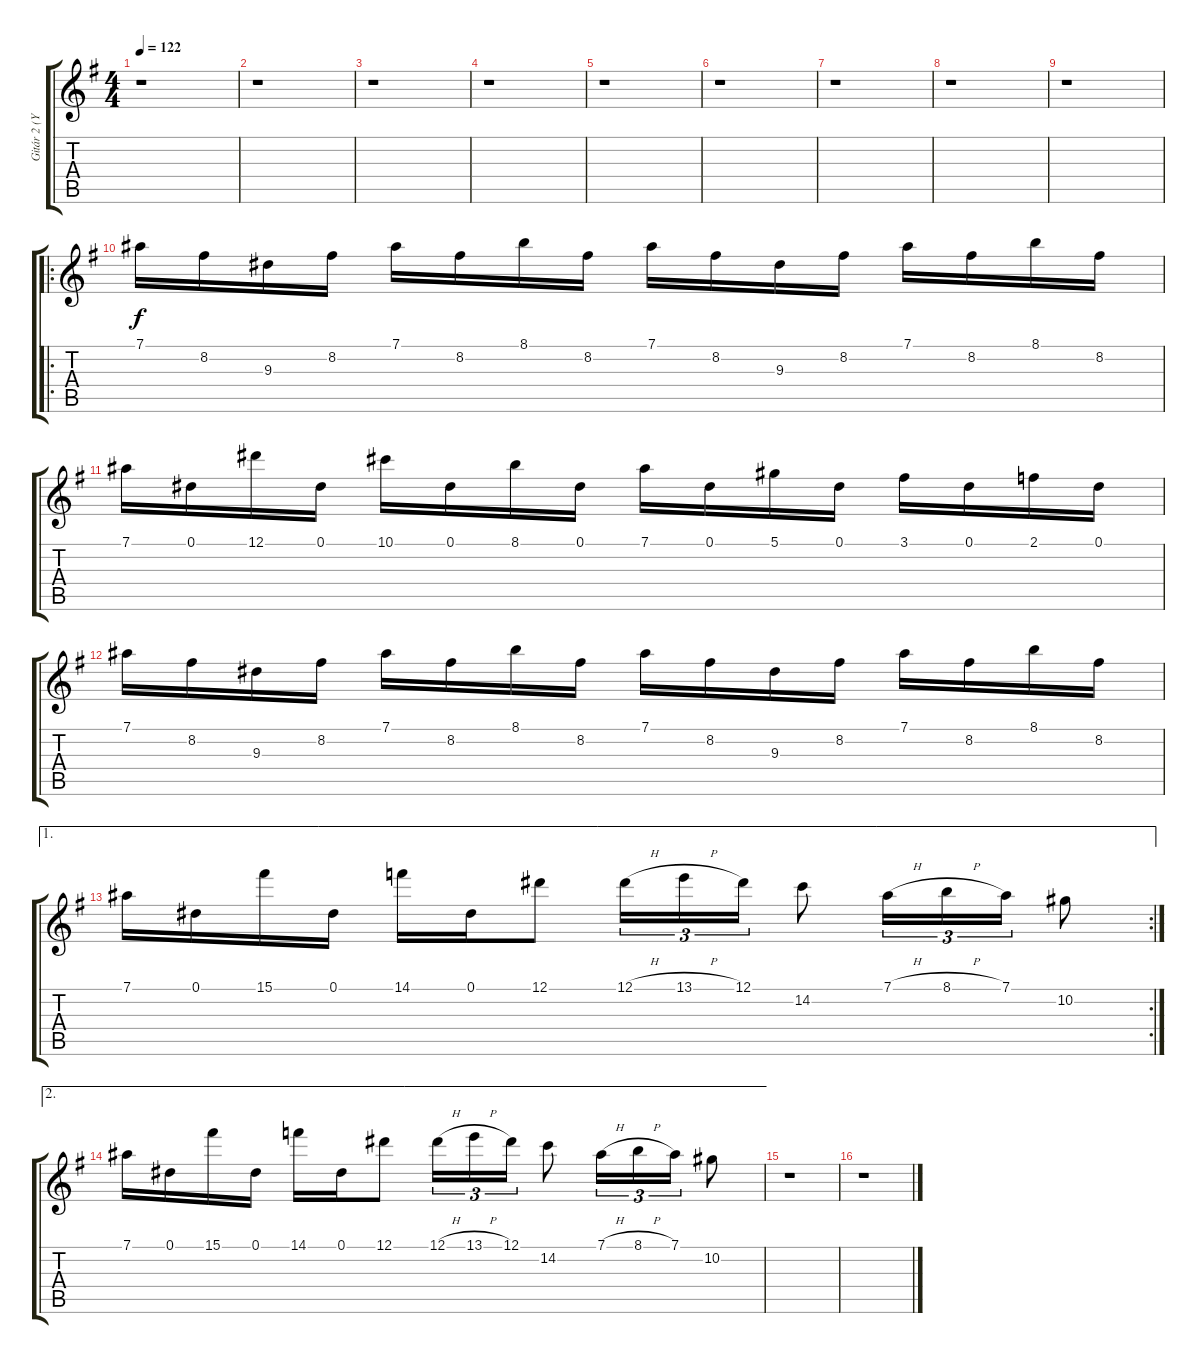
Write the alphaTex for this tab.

\track ("Gitár 2 (Yngwie Malmsteen)" "Gitár 2 (Y") {instrument distortionguitar}
\staff {score tabs}
\tuning (Eb4 Bb3 Gb3 Db3 Ab2 Eb2) {hide}
\ts (4 4)
\tempo 122
\clef g2
\ks g
r.1{dy f} |
r.1 |
r.1 |
r.1 |
r.1 |
r.1 |
r.1 |
r.1 |
r.1 |
\ro
7.1.16 8.2.16 9.3.16 8.2.16 7.1.16 8.2.16 8.1.16 8.2.16 7.1.16 8.2.16 9.3.16 8.2.16 7.1.16 8.2.16 8.1.16 8.2.16 |
7.1.16 0.1.16 12.1.16 0.1.16 10.1.16 0.1.16 8.1.16 0.1.16 7.1.16 0.1.16 5.1.16 0.1.16 3.1.16 0.1.16 2.1.16 0.1.16 |
7.1.16 8.2.16 9.3.16 8.2.16 7.1.16 8.2.16 8.1.16 8.2.16 7.1.16 8.2.16 9.3.16 8.2.16 7.1.16 8.2.16 8.1.16 8.2.16 |
\ae 1
\rc 2
7.1.16 0.1.16 15.1.16 0.1.16 14.1.16 0.1.16 12.1.8 12.1{h}.16{tu (3 2)} 13.1{h}.16{tu (3 2)} 12.1.16{tu (3 2)} 14.2.8 7.1{h}.16{tu (3 2)} 8.1{h}.16{tu (3 2)} 7.1.16{tu (3 2)} 10.2.8 |
\ae 2
7.1.16 0.1.16 15.1.16 0.1.16 14.1.16 0.1.16 12.1.8 12.1{h}.16{tu (3 2)} 13.1{h}.16{tu (3 2)} 12.1.16{tu (3 2)} 14.2.8 7.1{h}.16{tu (3 2)} 8.1{h}.16{tu (3 2)} 7.1.16{tu (3 2)} 10.2.8 |
r.1 |
r.1
